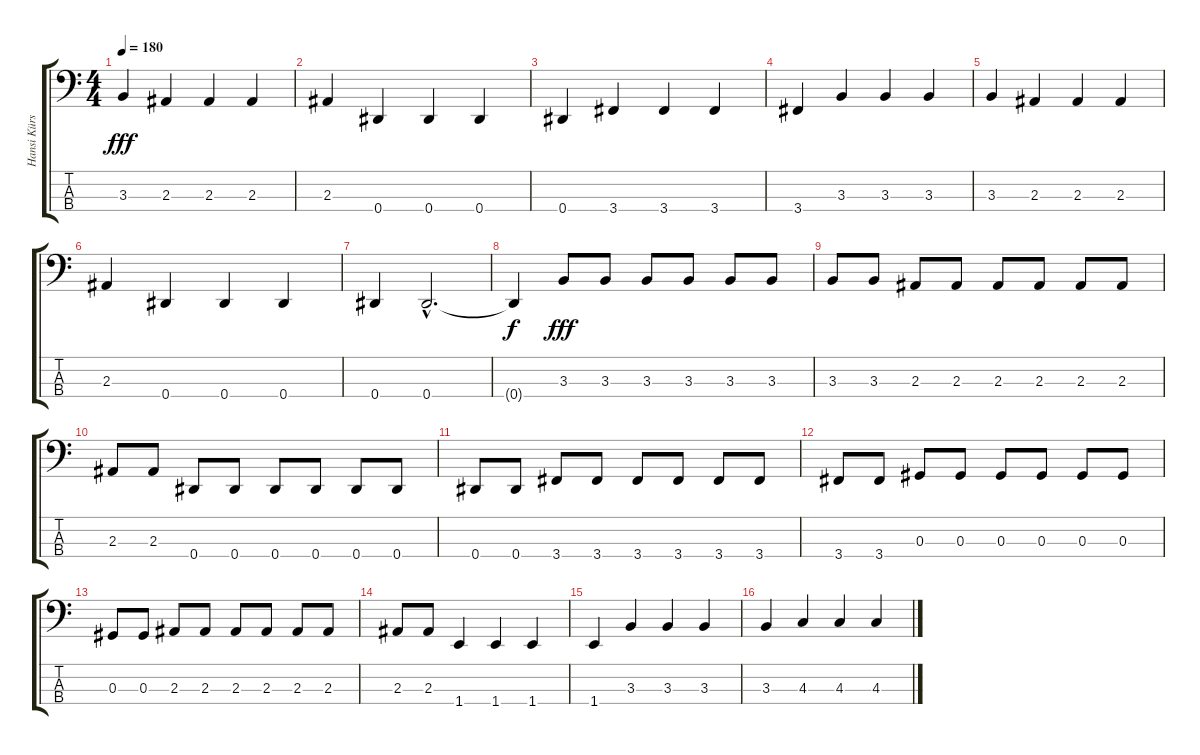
\track ("Hansi Kürsch" "Hansi Kürs") {instrument electricbassfinger}
\staff {score tabs}
\tuning (Gb2 Db2 Ab1 Eb1) {hide}
\ts (4 4)
\tempo 180
\clef f4
\ks c
3.3.4{dy fff} 2.3.4 2.3.4 2.3.4 |
2.3.4 0.4.4 0.4.4 0.4.4 |
0.4.4 3.4.4 3.4.4 3.4.4 |
3.4.4 3.3.4 3.3.4 3.3.4 |
3.3.4 2.3.4 2.3.4 2.3.4 |
2.3.4 0.4.4 0.4.4 0.4.4 |
0.4.4 0.4{hac}.2{d} |
0.4{t}.4{dy f} 3.3.8{dy fff} 3.3.8 3.3.8 3.3.8 3.3.8 3.3.8 |
3.3.8 3.3.8 2.3.8 2.3.8 2.3.8 2.3.8 2.3.8 2.3.8 |
2.3.8 2.3.8 0.4.8 0.4.8 0.4.8 0.4.8 0.4.8 0.4.8 |
0.4.8 0.4.8 3.4.8 3.4.8 3.4.8 3.4.8 3.4.8 3.4.8 |
3.4.8 3.4.8 0.3.8 0.3.8 0.3.8 0.3.8 0.3.8 0.3.8 |
0.3.8 0.3.8 2.3.8 2.3.8 2.3.8 2.3.8 2.3.8 2.3.8 |
2.3.8 2.3.8 1.4.4 1.4.4 1.4.4 |
1.4.4 3.3.4 3.3.4 3.3.4 |
3.3.4 4.3.4 4.3.4 4.3.4
